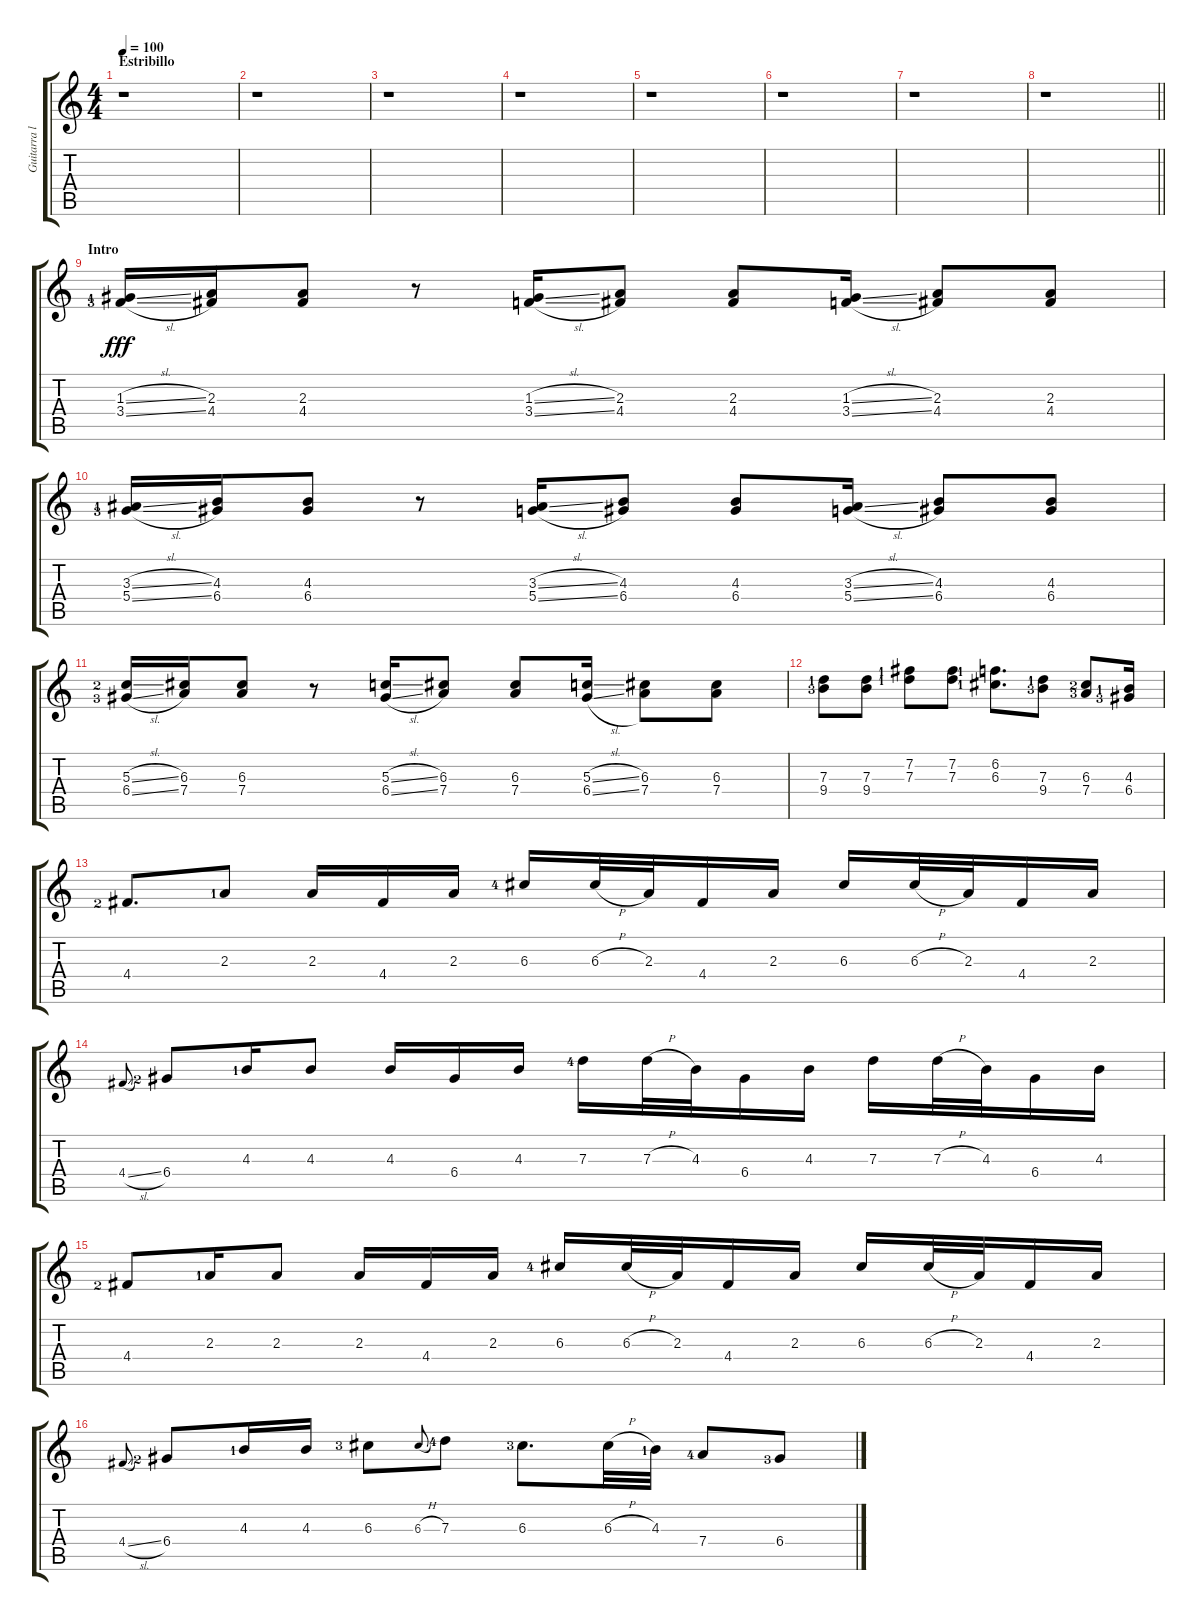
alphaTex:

\track ("Guitarra líder" "Guitarra l") {instrument electricguitarjazz}
\staff {score tabs}
\tuning (E4 B3 G3 D3 A2 E2) {hide}
\ts (4 4)
\section ("" "Estribillo")
\tempo 100
\clef g2
\ks c
r.1{dy fff} |
r.1 |
r.1 |
r.1 |
r.1 |
r.1 |
r.1 |
\barLineRight lightlight
r.1 |
\section ("" "Intro")
(1.3{sl lf 2} 3.4{sl lf 4}).16 (2.3 4.4).16 (2.3 4.4).8 r.8 (1.3{sl} 3.4{sl}).16 (2.3 4.4).8 (2.3 4.4).8 (1.3{sl} 3.4{sl}).16 (2.3 4.4).8 (2.3 4.4).8 |
(3.3{sl lf 2} 5.4{sl lf 4}).16 (4.3 6.4).16 (4.3 6.4).8 r.8 (3.3{sl} 5.4{sl}).16 (4.3 6.4).8 (4.3 6.4).8 (3.3{sl} 5.4{sl}).16 (4.3 6.4).8 (4.3 6.4).8 |
(5.3{sl lf 3} 6.4{sl lf 4}).16 (6.3 7.4).16 (6.3 7.4).8 r.8 (5.3{sl} 6.4{sl}).16 (6.3 7.4).8 (6.3 7.4).8 (5.3{sl} 6.4{sl}).16 (6.3 7.4).8 (6.3 7.4).8 |
(7.3{lf 2} 9.4{lf 4}).8 (7.3 9.4).8 (7.2{lf 2} 7.3{lf 2}).8 (7.2 7.3).8 (6.2{lf 2} 6.3{lf 2}).8{d} (7.3{lf 2} 9.4{lf 4}).8 (6.3{lf 3} 7.4{lf 4}).8 (4.3{lf 2} 6.4{lf 4}).16 |
4.4{lf 3}.8{d} 2.3{lf 2}.8 2.3.16 4.4.16 2.3.16 6.3{lf 5}.16 6.3{h}.32 2.3.32 4.4.16 2.3.16 6.3.16 6.3{h}.32 2.3.32 4.4.16 2.3.16 |
4.4{sl}.8{gr onbeat} 6.4{lf 3}.8 4.3{lf 2}.16 4.3.8 4.3.16 6.4.16 4.3.16 7.3{lf 5}.16 7.3{h}.32 4.3.32 6.4.16 4.3.16 7.3.16 7.3{h}.32 4.3.32 6.4.16 4.3.16 |
4.4{lf 3}.8 2.3{lf 2}.16 2.3.8 2.3.16 4.4.16 2.3.16 6.3{lf 5}.16 6.3{h}.32 2.3.32 4.4.16 2.3.16 6.3.16 6.3{h}.32 2.3.32 4.4.16 2.3.16 |
4.4{sl}.8{gr onbeat} 6.4{lf 3}.8 4.3{lf 2}.16 4.3.16 6.3{lf 4}.8 6.3{h}.8{gr onbeat} 7.3{lf 5}.8 6.3{lf 4}.8{d} 6.3{h}.32 4.3{lf 2}.32 7.4{lf 5}.8 6.4{lf 4}.8
